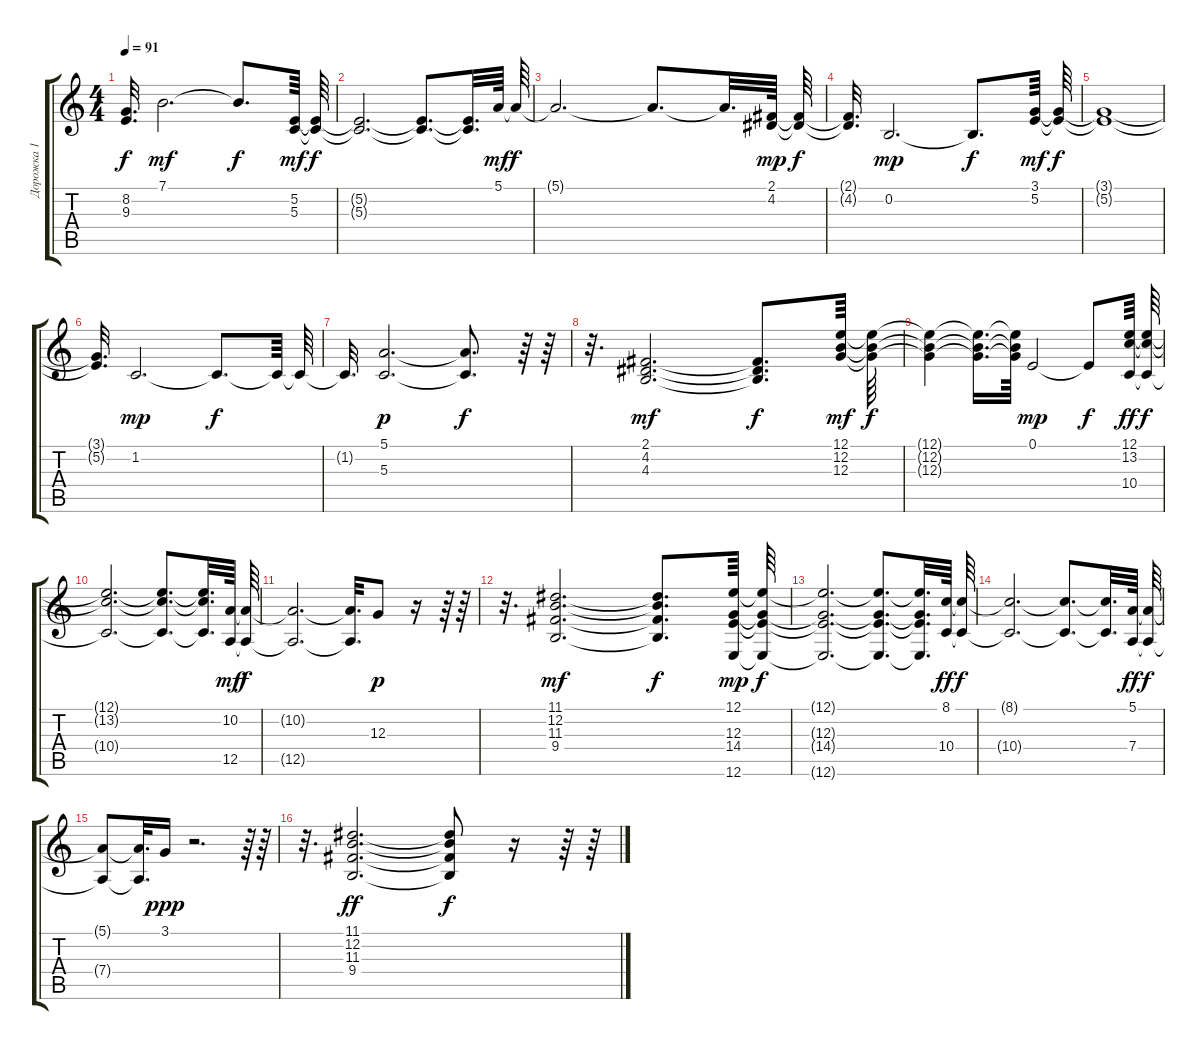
\track ("Дорожка 1" "Дорожка 1") {instrument pad2warm}
\staff {score tabs}
\tuning (E4 B3 G3 D3 A2 E2) {hide}
\ts (4 4)
\tempo 91
\clef g2
\ks c
(8.2{t} 9.3{t}).32{d dy f} 7.1.2{d dy mf} 7.1{t}.8{d dy f} (5.2 5.3).64{dy mf} (5.2{t} 5.3{t}).64{dy f} |
(5.2{t} 5.3{t}).2{d} (5.2{t} 5.3{t}).8{d} (5.2{t} 5.3{t}).32{d} 5.1.64{dy mf} 5.1{t}.64{dy f} |
5.1{t}.2{d} 5.1{t}.8{d} 5.1{t}.32{d} (2.1 4.2).64{dy mp} (2.1{t} 4.2{t}).64{dy f} |
(2.1{t} 4.2{t}).32{d} 0.2.2{d dy mp} 0.2{t}.8{d dy f} (3.1 5.2).64{dy mf} (3.1{t} 5.2{t}).64{dy f} |
(3.1{t} 5.2{t}).1 |
(3.1{t} 5.2{t}).32{d} 1.2.2{d dy mp} 1.2{t}.8{d dy f} 1.2{t}.64 1.2{t}.64 |
1.2{t}.32{d} (5.1 5.3).2{d dy p} (5.1{t} 5.3{t}).8{d dy f} r.64 r.64 |
r.32{d} (2.1 4.2 4.3).2{d dy mf} (2.1{t} 4.2{t} 4.3{t}).8{d dy f} (12.1 12.2 12.3).64{dy mf} (12.1{t} 12.2{t} 12.3{t}).64{dy f} |
(12.1{t} 12.2{t} 12.3{t}).4 (12.1{t} 12.2{t} 12.3{t}).16{d} (12.1{t} 12.2{t} 12.3{t}).64 0.1.2{dy mp} 0.1{t}.8{dy f} (12.1 13.2 10.4).64{dy ff} (12.1{t} 13.2{t} 10.4{t}).64{dy f} |
(12.1{t} 13.2{t} 10.4{t}).2{d} (12.1{t} 13.2{t} 10.4{t}).8{d} (12.1{t} 13.2{t} 10.4{t}).32{d} (10.2 12.5).64{dy mf} (10.2{t} 12.5{t}).64{dy f} |
(10.2{t} 12.5{t}).2{d} (10.2{t} 12.5{t}).32{d} 12.3.8{dy p} r.16 r.64 r.64 |
r.32{d} (11.1 12.2 11.3 9.4).2{d dy mf} (11.1{t} 12.2{t} 11.3{t} 9.4{t}).8{d dy f} (12.1 12.3 14.4 12.6).64{dy mp} (12.1{t} 12.3{t} 14.4{t} 12.6{t}).64{dy f} |
(12.1{t} 12.3{t} 14.4{t} 12.6{t}).2{d} (12.1{t} 12.3{t} 14.4{t} 12.6{t}).8{d} (12.1{t} 12.3{t} 14.4{t} 12.6{t}).32{d} (8.1 10.4).64{dy ff} (8.1{t} 10.4{t}).64{dy f} |
(8.1{t} 10.4{t}).2{d} (8.1{t} 10.4{t}).8{d} (8.1{t} 10.4{t}).32{d} (5.1 7.4).64{dy ff} (5.1{t} 7.4{t}).64{dy f} |
(5.1{t} 7.4{t}).8 (5.1{t} 7.4{t}).32{d} 3.1.16{dy ppp} r.2{d} r.64 r.64 |
r.32{d} (11.1 12.2 11.3 9.4).2{d dy ff} (11.1{t} 12.2{t} 11.3{t} 9.4{t}).8{dy f} r.16 r.64 r.64
